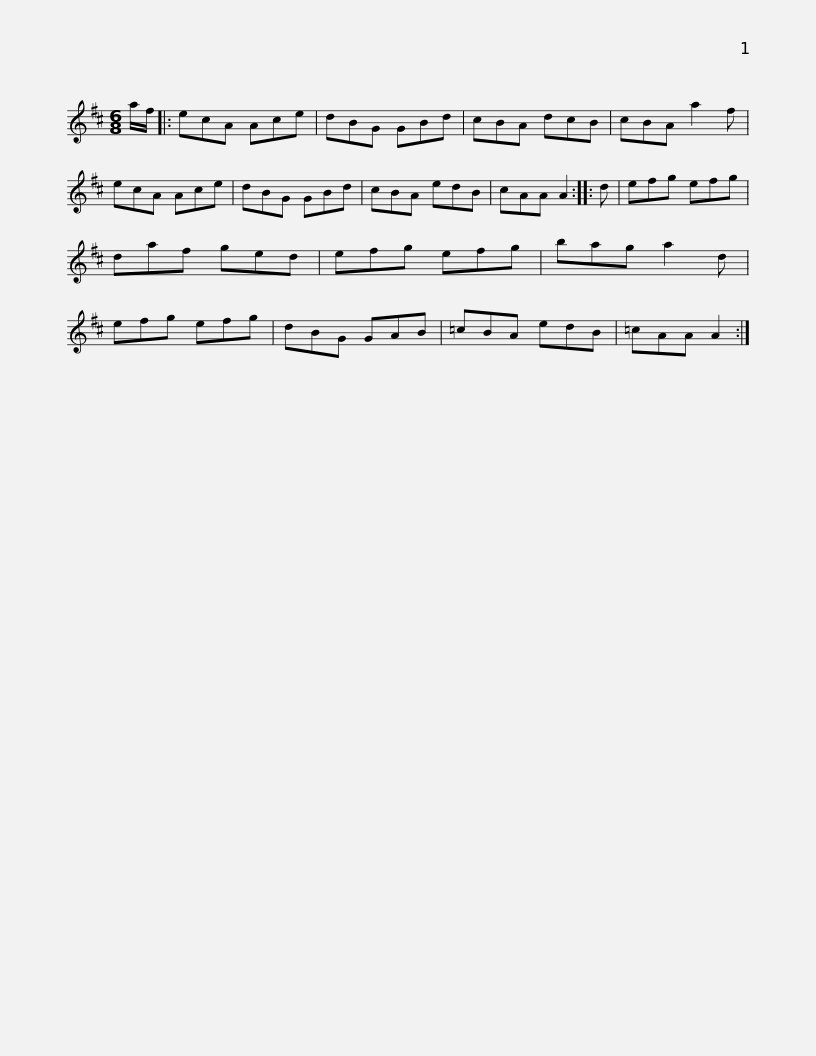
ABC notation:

X:1
L:1/8
M:6/8
I:linebreak $
K:D
V:1 treble
V:1
 a/f/ |: ecA Ace | dBG GBd | cBA dcB | cBA a2 f | %5
 ecA Ace | dBG GBd | cBA edB |$ cAA A2 :: d | %10
 efg efg | daf ged | efg efg | bag a2 d | efg efg | %15
 dBG GAB |$ =cBA edB | =cAA A2 :| %18
